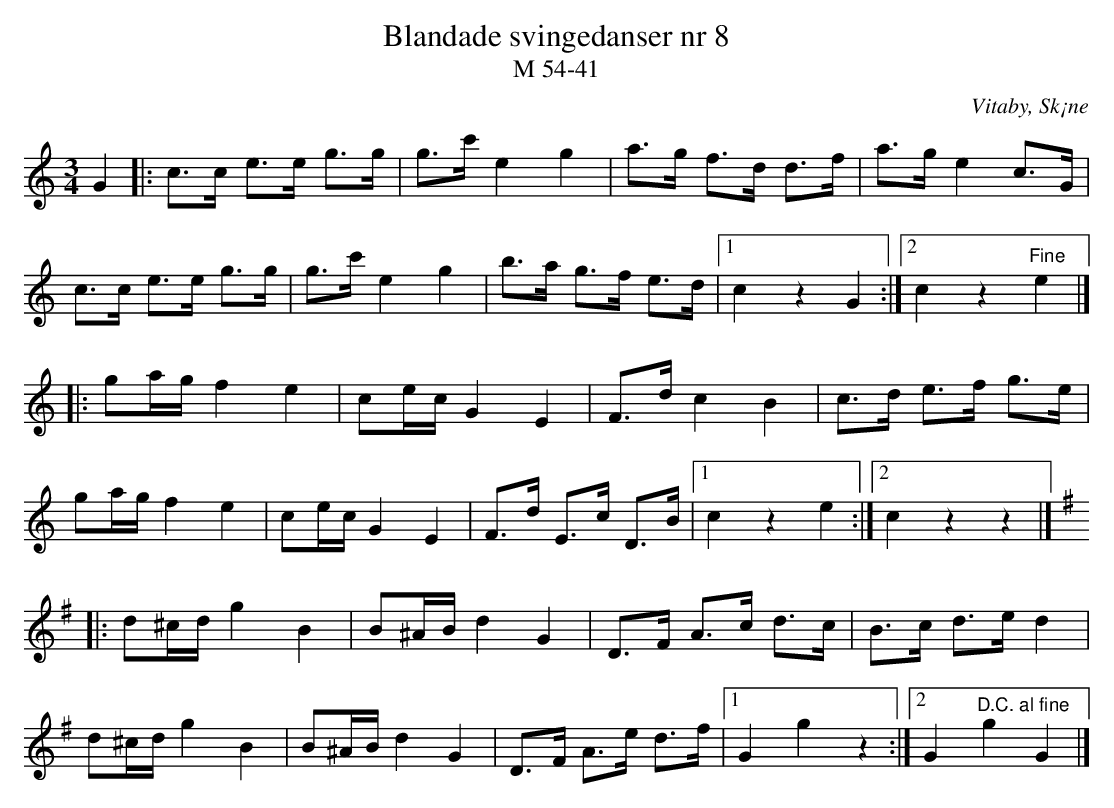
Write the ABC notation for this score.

X:1
T:Blandade svingedanser nr 8
T:M 54-41
O:Vitaby, Sk¡ne
M:3/4
L:1/8
Q:108
K:C
G2 |: c>c e>e g>g | g>c' e2 g2 | a>g f>d d>f | a>g e2 c>G |
c>c e>e g>g | g>c' e2 g2 | b>a g>f e>d |1 c2 z2 G2 :|2 c2 z2 "Fine"e2 |]
|: ga/g/ f2 e2 | ce/c/G2 E2 | F>d c2 B2 | c>d e>f g>e |
ga/g/ f2 e2 | ce/c/G2 E2 | F>d E>c D>B |1 c2 z2 e2 :|2 c2 z2 z2 |]
[K:G] |: d^c/d/ g2 B2 | B^A/B/ d2 G2 | D>F A>c d>c | B>c d>e d2 |
d^c/d/ g2 B2 | B^A/B/ d2 G2 | D>F A>e d>f |1 G2 g2 z2 :|2 G2 "D.C. al fine"g2 G2 |]
